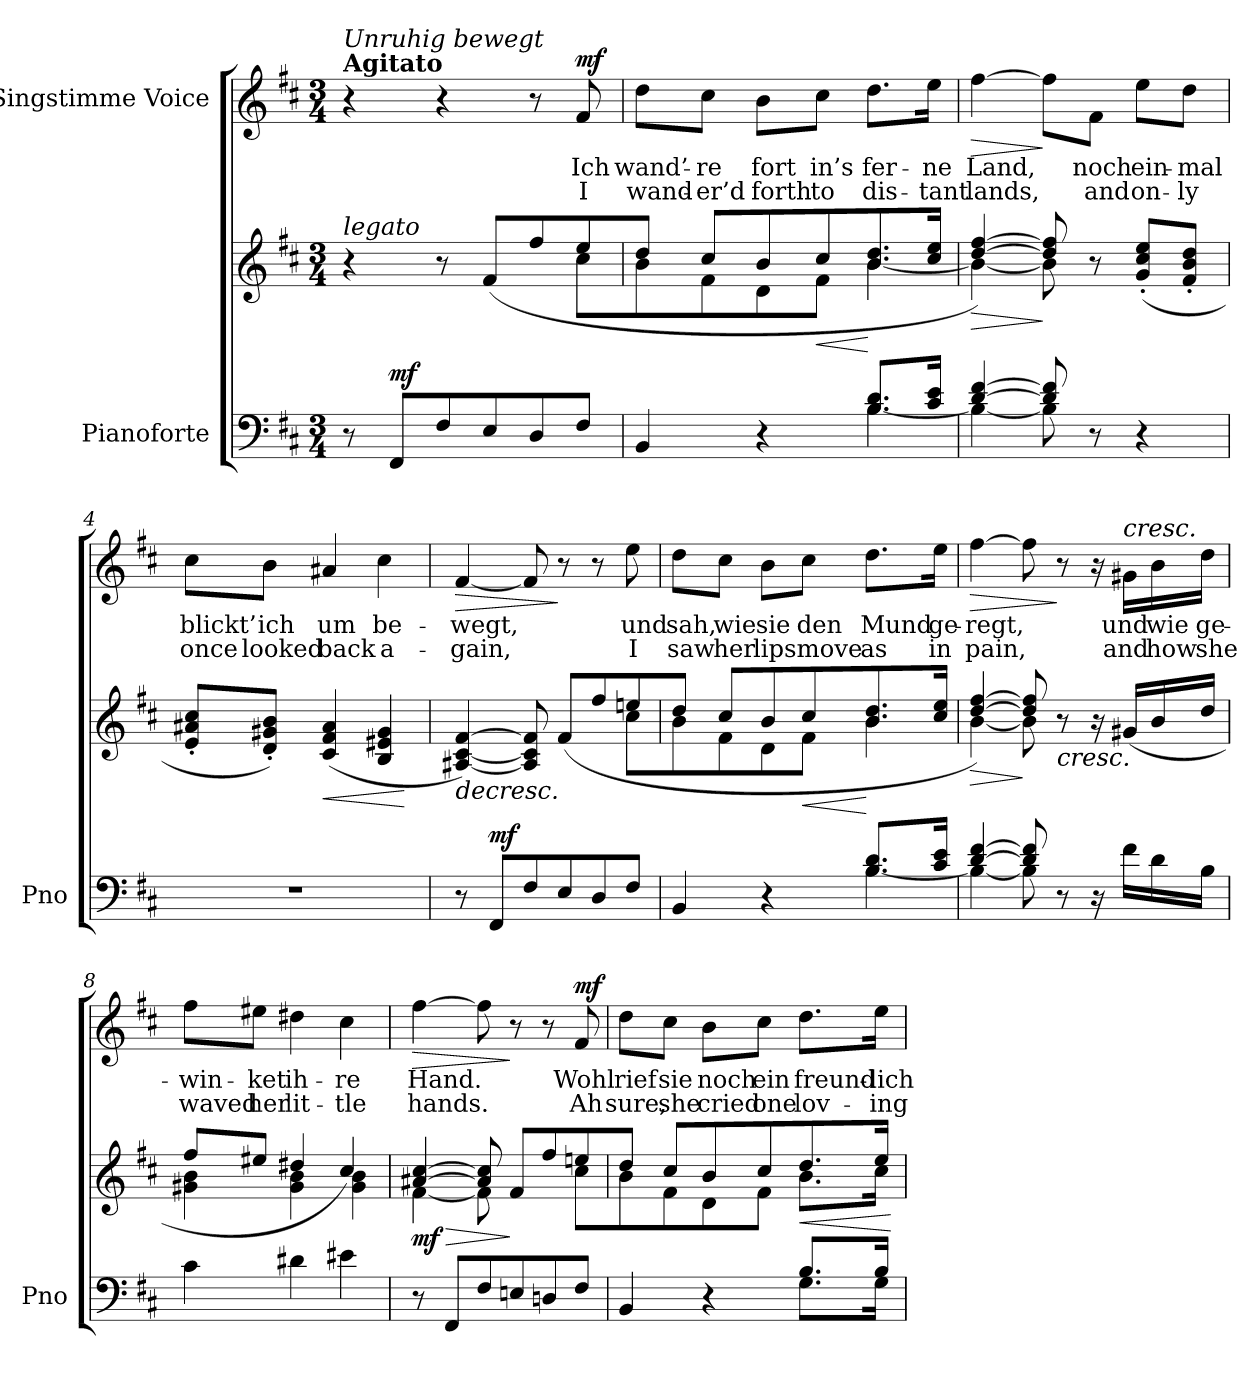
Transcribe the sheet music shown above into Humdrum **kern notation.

**kern	**kern	**dynam	**kern	**text	**text	**dynam
*part2	*part2	*part2	*part1	*part1	*part1	*part1
*staff3	*staff2	*staff2/3	*staff1	*staff1	*staff1	*staff1
*I"Pianoforte	*	*	*I"Singstimme Voice	*	*	*
*I'Pno	*	*	*	*	*	*
*clefF4	*clefG2	*	*clefG2	*	*	*
*k[f#c#]	*k[f#c#]	*	*k[f#c#]	*	*	*
*M3/4	*M3/4	*	*M3/4	*	*	*
=1	=1	=1	=1	=1	=1	=1
*	*^	*	*	*	*	*
!	!	!	!	!LO:TX:a:B:t=Agitato	!	!	!
!	!	!	!	!LO:TX:a:i:t=Unruhig bewegt	!	!	!
!	!LO:TX:a:i:t=legato	!	!	!	!	!	!
8r	4r	2ryy	.	4r	.	.	.
!	!	!	!LO:DY:a=2	!	!	!	!
8FF#/L	.	.	mf	.	.	.	.
8F#/	8r	.	.	4r	.	.	.
8E/	(>8f#/L	.	.	.	.	.	.
8D/	8ff#/	8ryy	.	8r	.	.	.
!	!	!	!	!	!LO:LY:b	!LO:LY:b	!LO:DY:a
8F#/J	8ee/	8cc#\L	.	8f#/	Ich	I	mf
=2	=2	=2	=2	=2	=2	=2	=2
*^	*	*	*	*	*	*	*
!	!	!	!	!	!	!LO:LY:b	!LO:LY:b	!
4BB/	2ryy	8dd/J	8b\	.	8dd\L	wand’-	wand-	.
!	!	!	!	!	!	!LO:LY:b	!LO:LY:b	!
.	.	8cc#/L	8f#\	.	8cc#\J	-re	-er’d	.
!	!	!	!	!	!	!LO:LY:b	!LO:LY:b	!
4r	.	8b/	8d\	.	8b\L	fort	forth	.
!	!	!	!	!LO:HP:b	!	!LO:LY:b	!LO:LY:b	!
.	.	8cc#/	8f#\J	<	8cc#\J	in’s	to	.
!	!	!	!	!	!	!LO:LY:b	!LO:LY:b	!
8.B/ 8.d/L	[4B\	8.b/ 8.dd/	[4b\	[	8.dd\L	fer-	dis-	.
!	!	!	!	!	!	!LO:LY:b	!LO:LY:b	!
16c#/ 16e/Jk	.	16cc#/ 16ee/Jk	.	.	16ee\Jk	-ne	-tant	.
=3	=3	=3	=3	=3	=3	=3	=3	=3
!	!	!	!	!LO:HP:b	!	!LO:LY:b	!LO:LY:b	!LO:HP:b
[4d/ [4f#/	4B\_	[4dd/ [4ff#/)	4b\_	>	[4ff#\	Land,	lands,	>
8d/] 8f#/]	8B\]	8dd/] 8ff#/]	8b\]	]	8ff#\L]	.	.	]
!	!	!	!	!	!	!LO:LY:b	!LO:LY:b	!
8r	8ryy	8r	8ryy	.	8f#\J	noch	and	.
!	!	!	!	!	!	!LO:LY:b	!LO:LY:b	!
4r	4ryy	(<8g/' 8cc#/' 8ee/'L	4ryy	.	8ee\L	ein-	on-	.
!	!	!	!	!	!	!LO:LY:b	!LO:LY:b	!
.	.	8f#/' 8b/' 8dd/'J	.	.	8dd\J	-mal	-ly	.
*v	*v	*	*	*	*	*	*	*
*	*v	*v	*	*	*	*	*
!!LO:LB:g=z
=4	=4	=4	=4	=4	=4	=4
!	!	!	!	!LO:LY:b	!LO:LY:b	!
2.r	8e/' 8a#X/' 8cc#/'L	.	8cc#\L	blickt’	once	.
!	!	!	!	!LO:LY:b	!LO:LY:b	!
.	8d/' 8g#X/' 8b/'J)	.	8b\J	ich	looked	.
!	!	!LO:HP:b	!	!LO:LY:b	!LO:LY:b	!
.	(>4c#/ 4f#/ 4a#/	<	4a#X/	um	back	.
!	!	!	!	!LO:LY:b	!LO:LY:b	!
.	4B/ 4e#X/ 4g#/	.	4cc#\	be-	a-	.
.	.	[	.	.	.	.
=5	=5	=5	=5	=5	=5	=5
!	!	!LO:HP:b	!	!LO:LY:b	!LO:LY:b	!LO:HP:b
*	*^	*	*	*	*	*
8r	[4A#X/ [4c#/ [4f#/)	2ryy	>	[4f#/	-wegt,	-gain,	>
!	!	!	!LO:DY:a=2	!	!	!	!
8FF#/L	.	.	mf	.	.	.	.
8F#/	8A#/] 8c#/] 8f#/]	.	.	8f#/]	.	.	.
8E/	(>8f#/L	.	]	8r	.	.	]
8D/	8ff#/	8ryy	.	8r	.	.	.
!	!	!	!	!	!LO:LY:b	!LO:LY:b	!
8F#/J	8een/	8cc#\L	.	8ee\	und	I	.
=6	=6	=6	=6	=6	=6	=6	=6
*^	*	*	*	*	*	*	*
!	!	!	!	!	!	!LO:LY:b	!LO:LY:b	!
4BB/	2ryy	8dd/J	8b\	.	8dd\L	sah,	saw	.
!	!	!	!	!	!	!LO:LY:b	!LO:LY:b	!
.	.	8cc#/L	8f#\	.	8cc#\J	wie	her	.
!	!	!	!	!	!	!LO:LY:b	!LO:LY:b	!
4r	.	8b/	8d\	.	8b\L	sie	lips	.
!	!	!	!	!LO:HP:b	!	!LO:LY:b	!LO:LY:b	!
.	.	8cc#/	8f#\J	<	8cc#\J	den	move	.
!	!	!	!	!	!	!LO:LY:b	!LO:LY:b	!
8.B/ 8.d/L	[4B\	8.b/ 8.dd/	4b\	[	8.dd\L	Mund	as	.
!	!	!	!	!	!	!LO:LY:b	!LO:LY:b	!
16c#/ 16e/Jk	.	16cc#/ 16ee/Jk	.	.	16ee\Jk	ge-	in	.
!!LO:LB:g=z
=7	=7	=7	=7	=7	=7	=7	=7	=7
!	!	!	!	!LO:HP:b	!	!LO:LY:b	!LO:LY:b	!LO:HP:b
[4d/ [4f#/	4B\_	[4dd/ [4ff#/)	[4b\	>	[4ff#\	-regt,	pain,	>
8d/] 8f#/]	8B\]	8dd/] 8ff#/]	8b\]	]	8ff#\]	.	.	.
!	!	!LO:TX:b:i:t=cresc.	!	!	!	!	!	!
8r	8ryy	8r	4.ryy	.	8r	.	.	]
16r	4ryy	16r	.	.	16r	.	.	.
!	!	!	!	!	!LO:TX:a:i:t=cresc.	!	!	!
!	!	!	!	!	!	!LO:LY:b	!LO:LY:b	!
16f#\LL	.	(>16g#X/LL	.	.	16g#X\LL	und	and	.
!	!	!	!	!	!	!LO:LY:b	!LO:LY:b	!
16d\	.	16b/	.	.	16b\	wie	how	.
!	!	!	!	!	!	!LO:LY:b	!LO:LY:b	!
16B\JJ	.	16dd/JJ	.	.	16dd\JJ	ge-	she	.
*v	*v	*	*	*	*	*	*	*
=8	=8	=8	=8	=8	=8	=8	=8
!	!	!	!	!	!LO:LY:b	!LO:LY:b	!
4c#\	8ff#/L	4g#X\ 4b\	.	8ff#\L	-win-	waved	.
!	!	!	!	!	!LO:LY:b	!LO:LY:b	!
.	8ee#X/J	.	.	8ee#X\J	-ket	her	.
!	!	!	!	!	!LO:LY:b	!LO:LY:b	!
4d#X\	4dd#X/	4g#\ 4b\	.	4dd#X\	ih-	lit-	.
!	!	!	!	!	!LO:LY:b	!LO:LY:b	!
4e#X\	4cc#/)	4g#\ 4b\	.	4cc#\	-re	-tle	.
=9	=9	=9	=9	=9	=9	=9	=9
!	!	!	!LO:HP:b	!	!LO:LY:b	!LO:LY:b	!LO:HP:b
!	!	!	!LO:DY:n=1:b	!	!	!	!
8r	[4a#X/ [4cc#/	[4f#\	> mf	[4ff#\	Hand.	hands.	>
8FF#/L	.	.	.	.	.	.	.
8F#/	8a#/] 8cc#/]	8f#\]	.	8ff#\]	.	.	.
8En/	8f#/L	8ryy	]	8r	.	.	]
8Dn/	8ff#/	8ryy	.	8r	.	.	.
!	!	!	!	!	!LO:LY:b	!LO:LY:b	!LO:DY:a
8F#/J	8een/	8cc#\L	.	8f#/	Wohl	Ah	mf
=10	=10	=10	=10	=10	=10	=10	=10
*^	*	*	*	*	*	*	*
!	!	!	!	!	!	!LO:LY:b	!LO:LY:b	!
4BB/	2ryy	8dd/J	8b\	.	8dd\L	rief	sure,	.
!	!	!	!	!	!	!LO:LY:b	!LO:LY:b	!
.	.	8cc#/L	8f#\	.	8cc#\J	sie	she	.
!	!	!	!	!	!	!LO:LY:b	!LO:LY:b	!
4r	.	8b/	8d\	.	8b\L	noch	cried	.
!	!	!	!	!	!	!LO:LY:b	!LO:LY:b	!
.	.	8cc#/	8f#\J	.	8cc#\J	ein	one	.
!	!	!	!	!LO:HP:b	!	!LO:LY:b	!LO:LY:b	!
8.B/L	8.G\L	8.dd/	8.b\L	<	8.dd\L	freund-	lov-	.
!	!	!	!	!	!	!LO:LY:b	!LO:LY:b	!
16B/Jk	16G\Jk	16ee/Jk	16cc#\Jk	.	16ee\Jk	-lich	-ing	.
*v	*v	*	*	*	*	*	*	*
*	*v	*v	*	*	*	*	*
.	.	[	.	.	.	.
=	=	=	=	=	=	=
*-	*-	*-	*-	*-	*-	*-
